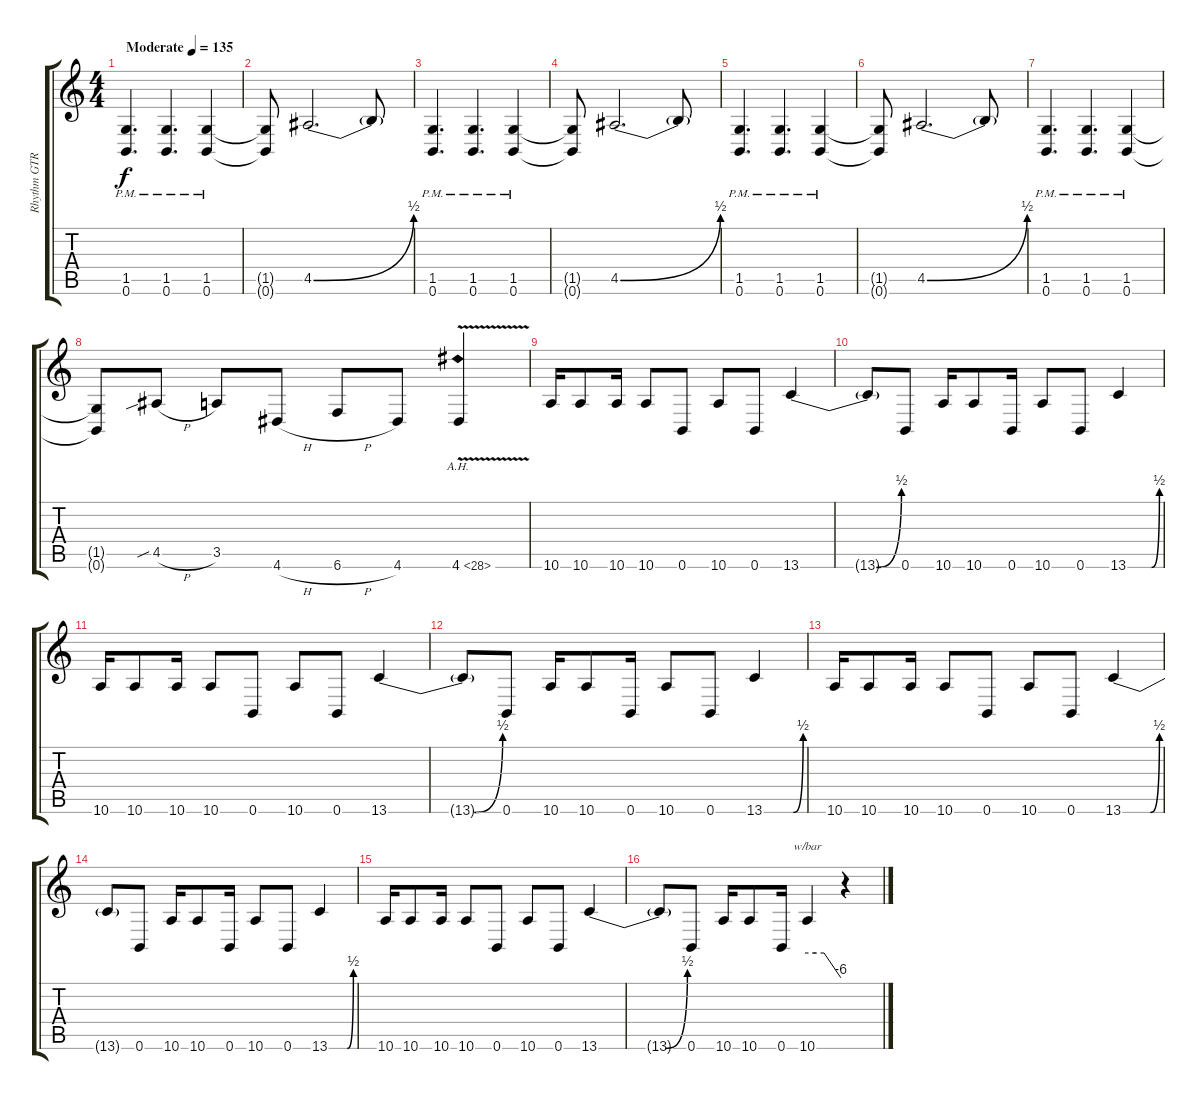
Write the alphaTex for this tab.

\track ("Rhythm GTR L" "Rhythm GTR") {instrument distortionguitar}
\staff {score tabs}
\tuning (Db4 Ab3 E3 B2 Gb2 B1) {hide}
\ts (4 4)
\tempo (135 "Moderate")
\clef g2
\ks c
(1.5{pm} 0.6{pm}).4{d dy f instrument distortionguitar} (1.5{pm} 0.6{pm}).4{d} (1.5{pm} 0.6{pm}).4 |
(1.5{t} 0.6{t}).8 4.5{be (bend 0 0 60 2)}.2{d} 4.5{t}.8 |
(1.5{pm} 0.6{pm}).4{d} (1.5{pm} 0.6{pm}).4{d} (1.5{pm} 0.6{pm}).4 |
(1.5{t} 0.6{t}).8 4.5{be (bend 0 0 60 2)}.2{d} 4.5{t}.8 |
(1.5{pm} 0.6{pm}).4{d} (1.5{pm} 0.6{pm}).4{d} (1.5{pm} 0.6{pm}).4 |
(1.5{t} 0.6{t}).8 4.5{be (bend 0 0 60 2)}.2{d} 4.5{t}.8 |
(1.5{pm} 0.6{pm}).4{d} (1.5{pm} 0.6{pm}).4{d} (1.5{pm} 0.6{pm}).4 |
(1.5{t} 0.6{t}).8 4.5{sib h}.8 3.5.8 4.6{h}.8 6.6{h}.8 4.6.8 4.6{ah 24 v}.4 |
10.6.16 10.6.8 10.6.16 10.6.8 0.6.8 10.6.8 0.6.8 13.6{be (custom 0 0 15 0 30 0 45 0 60 2)}.4 |
13.6{t}.8 0.6.8 10.6.16 10.6.8 0.6.16 10.6.8 0.6.8 13.6{be (custom 0 0 15 0 30 0 45 0 60 2)}.4 |
10.6.16 10.6.8 10.6.16 10.6.8 0.6.8 10.6.8 0.6.8 13.6{be (custom 0 0 15 0 30 0 45 0 60 2)}.4 |
13.6{t}.8 0.6.8 10.6.16 10.6.8 0.6.16 10.6.8 0.6.8 13.6{be (custom 0 0 15 0 30 0 45 0 60 2)}.4 |
10.6.16 10.6.8 10.6.16 10.6.8 0.6.8 10.6.8 0.6.8 13.6{be (custom 0 0 15 0 30 0 45 0 60 2)}.4 |
13.6{t}.8 0.6.8 10.6.16 10.6.8 0.6.16 10.6.8 0.6.8 13.6{be (custom 0 0 15 0 30 0 45 0 60 2)}.4 |
10.6.16 10.6.8 10.6.16 10.6.8 0.6.8 10.6.8 0.6.8 13.6{be (custom 0 0 15 0 30 0 45 0 60 2)}.4 |
13.6{t}.8 0.6.8 10.6.16 10.6.8 0.6.16 10.6.4{tbe (custom default 0 0 15 0 30 0 60 -24)} r.4
